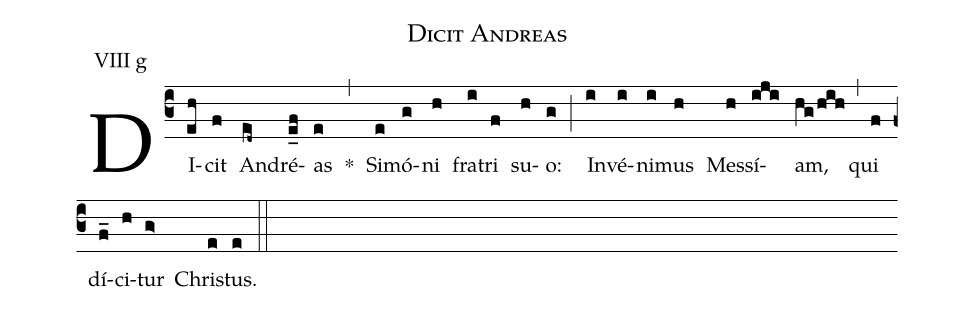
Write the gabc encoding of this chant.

name: Dicit Andreas;
annotation: VIII g;
mode: 8;
%%
(c3)
DI(eh)cit(f) An(ed~)dré(e_f)as(e) *(,)
Si(e)mó(g)ni(h) fra(i)tri(f) su(h)o:(g) (;)
In(i)vé(i)ni(i)mus(h) Mes(h)sí(iji)am,(hg/hih) (,)
qui(f) dí(f_)ci(h)tur(g>) Chri(e)stus.(e) (::)
